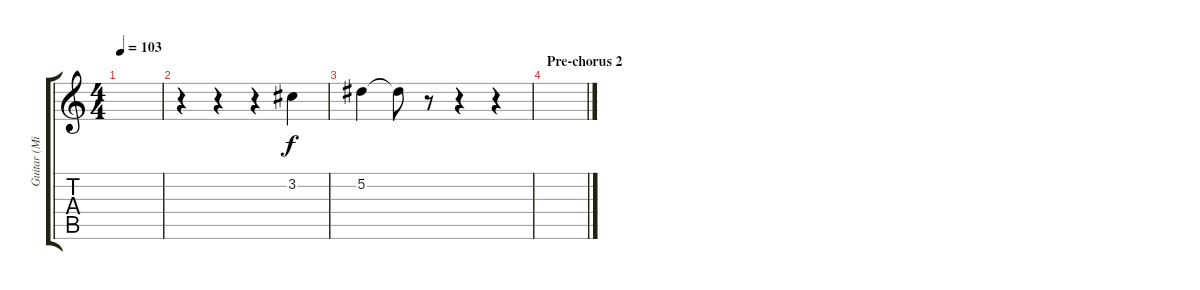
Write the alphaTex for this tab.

\track ("Guitar (Mike Shinoda)" "Guitar (Mi") {instrument distortionguitar}
\staff {score tabs}
\tuning (Eb4 Bb3 Gb3 Db3 Ab2 Db2) {hide}
\ts (4 4)
\tempo 103
\clef g2
\ks c
|
r.4 r.4 r.4 3.2.4{volume 13 instrument pad1newage} |
5.2.4{volume 13 instrument pad1newage} 5.2{t}.8 r.8 r.4 r.4 |
\section ("" "Pre-chorus 2")
